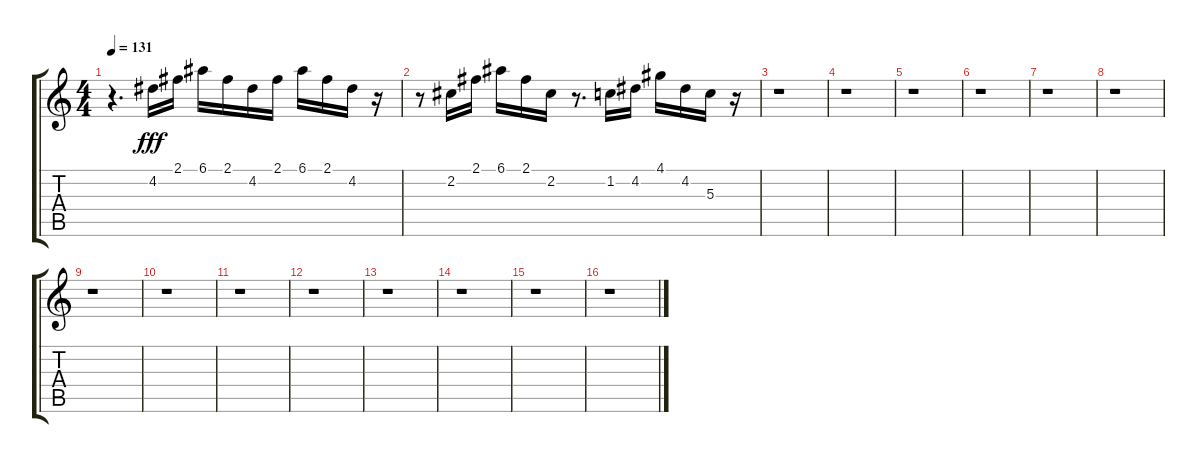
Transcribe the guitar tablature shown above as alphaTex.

\track "" {instrument electricguitarmuted}
\staff {score tabs}
\tuning (E4 B3 G3 D3 A2 E2) {hide}
\ts (4 4)
\tempo 131
\clef g2
\ks c
r.4{d dy fff} 4.2.16 2.1.16 6.1.16 2.1.16 4.2.16 2.1.16 6.1.16 2.1.16 4.2.16 r.16 |
r.8 2.2.16 2.1.16 6.1.16 2.1.16 2.2.16 r.8{d} 1.2.16 4.2.16 4.1.16 4.2.16 5.3.16 r.16 |
r.1 |
r.1 |
r.1 |
r.1 |
r.1 |
r.1 |
r.1 |
r.1 |
r.1 |
r.1 |
r.1 |
r.1 |
r.1 |
r.1
